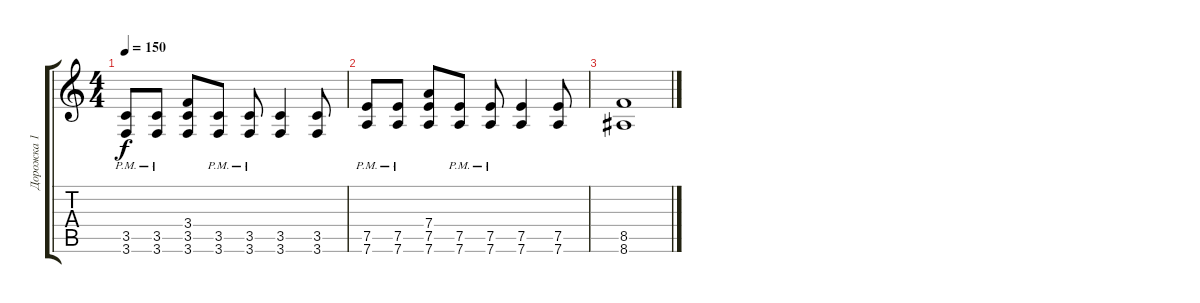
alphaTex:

\track ("Дорожка 1" "Дорожка 1") {instrument distortionguitar}
\staff {score tabs}
\tuning (E4 B3 G3 D3 A2 D2) {hide}
\ts (4 4)
\tempo 150
\clef g2
\ks c
(3.5{pm} 3.6{pm}).8{dy f} (3.5{pm} 3.6{pm}).8 (3.4 3.5 3.6).8 (3.5{pm} 3.6{pm}).8 (3.5{pm} 3.6{pm}).8 (3.5 3.6).4 (3.5 3.6).8 |
(7.5{pm} 7.6{pm}).8 (7.5{pm} 7.6{pm}).8 (7.4 7.5 7.6).8 (7.5{pm} 7.6{pm}).8 (7.5{pm} 7.6{pm}).8 (7.5 7.6).4 (7.5 7.6).8 |
(8.5 8.6).1
